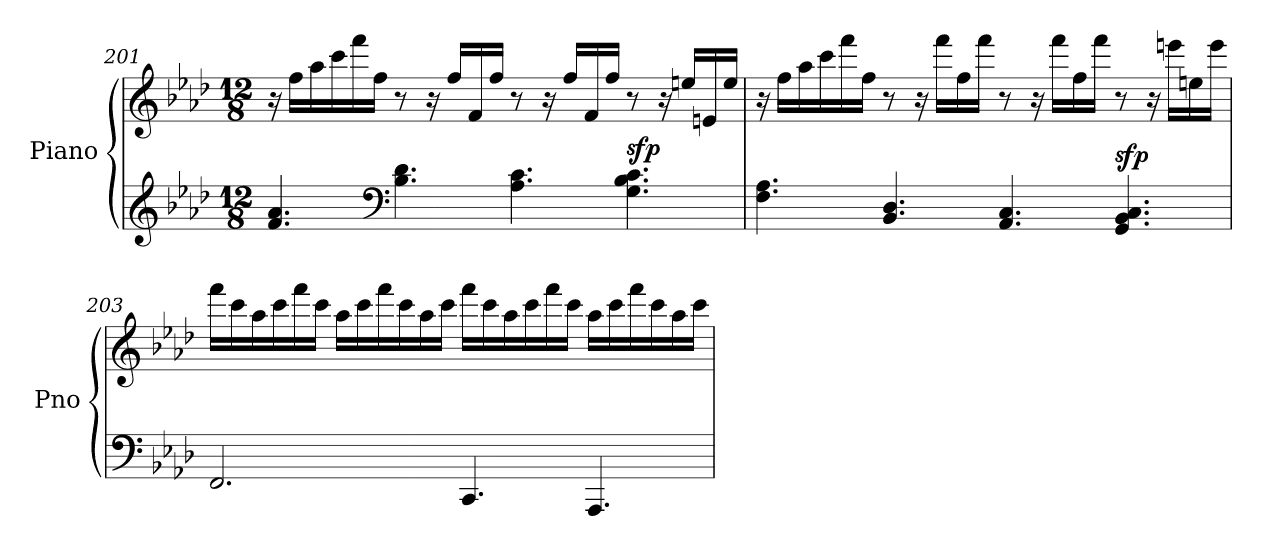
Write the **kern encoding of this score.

**kern	**kern	**dynam
*part1	*part1	*part1
*staff2	*staff1	*staff1/2
*I"Piano	*	*
*I'Pno	*	*
!!LO:LB:g=z
*clefG2	*clefG2	*
*k[b-e-a-d-]	*k[b-e-a-d-]	*
*M12/8	*M12/8	*
=201	=201	=201
4.f/ 4.a-/	16r	.
.	16ff\LL	.
.	16aa-\	.
.	16ccc\	.
.	16fff\	.
.	16ff\JJ	.
*clefF4	*	*
4.B-\ 4.d-\	8r	.
.	16r	.
.	16ff/LL	.
.	16f/	.
.	16ff/JJ	.
4.A-\ 4.c\	8r	.
.	16r	.
.	16ff/LL	.
.	16f/	.
.	16ff/JJ	.
!	!	!LO:DY:a=2
4.G\ 4.B-\ 4.c\	8r	sfp
.	16r	.
.	16een/LL	.
.	16en/	.
.	16ee/JJ	.
!!LO:PB:g=z
=202	=202	=202
4.F\ 4.A-\	16r	.
.	16ff\LL	.
.	16aa-\	.
.	16ccc\	.
.	16fff\	.
.	16ff\JJ	.
4.BB-/ 4.D-/	8r	.
.	16r	.
.	16fff\LL	.
.	16ff\	.
.	16fff\JJ	.
4.AA-/ 4.C/	8r	.
.	16r	.
.	16fff\LL	.
.	16ff\	.
.	16fff\JJ	.
!	!	!LO:DY:a=2
4.GG/ 4.BB-/ 4.C/	8r	sfp
.	16r	.
.	16eeen\LL	.
.	16een\	.
.	16eee\JJ	.
!!LO:LB:g=z
=203	=203	=203
!	!	!LO:DY:b
!	!	!LO:DY:n=1:b
2.FF/	16fff\LL	p other-dynamics
.	16ccc\	.
.	16aa-\	.
.	16ccc\	.
.	16fff\	.
.	16ccc\JJ	.
.	16aa-\LL	.
.	16ccc\	.
.	16fff\	.
.	16ccc\	.
.	16aa-\	.
.	16ccc\JJ	.
4.CC/	16fff\LL	.
.	16ccc\	.
.	16aa-\	.
.	16ccc\	.
.	16fff\	.
.	16ccc\JJ	.
4.AAA-/	16aa-\LL	.
.	16ccc\	.
.	16fff\	.
.	16ccc\	.
.	16aa-\	.
.	16ccc\JJ	.
=	=	=
*-	*-	*-
